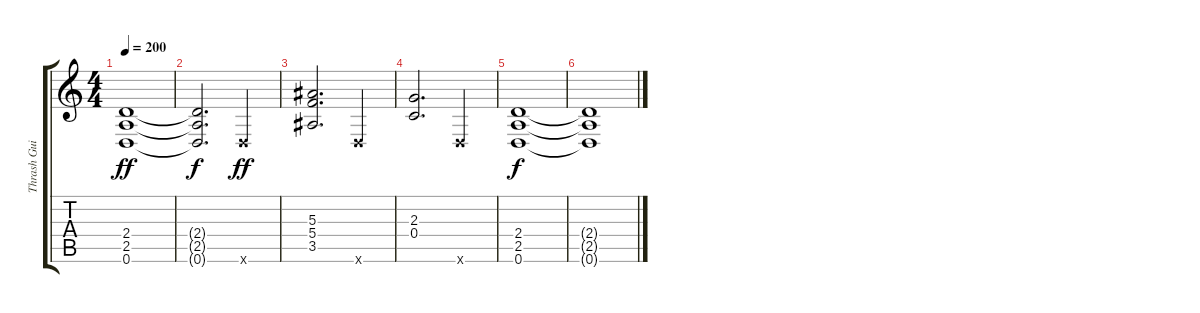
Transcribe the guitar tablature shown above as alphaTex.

\track ("Thrash Guitar :)" "Thrash Gui") {instrument overdrivenguitar}
\staff {score tabs}
\tuning (D4 A3 F3 C3 G2 D2) {hide}
\ts (4 4)
\tempo 200
\clef g2
\ks c
(2.4 2.5 0.6).1{dy ff} |
(2.4{t} 2.5{t} 0.6{t}).2{d dy f} 0.6{x}.4{dy ff} |
(5.3 5.4 3.5).2{d} 0.6{x}.4 |
(2.3 0.4).2{d} 0.6{x}.4 |
(2.4 2.5 0.6).1{dy f} |
(2.4{t} 2.5{t} 0.6{t}).1
